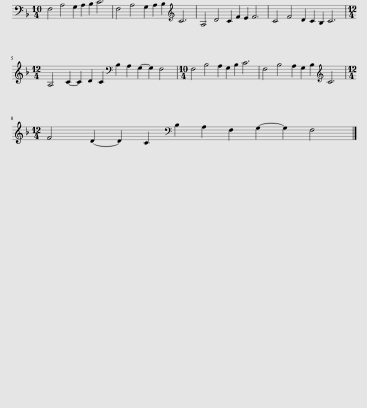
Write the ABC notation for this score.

X:1
L:1/8
M:10/4
I:linebreak $
K:F
V:1 bass
V:1
 F,4 A,4 G,2 A,2 B,2 C6 | F,4 A,4 G,2 A,2 B,2[K:treble] C6 | A,4 D4 C2 F2 E2 F6 | C4 F4 D2 C2 B,2 C6 |$[M:12/4] A,4 C2- C2 D2 C2[K:bass] B,2 A,2 G,2- G,2 F,4 | %5
[M:10/4] F,4 B,4 A,2 G,2 B,2 C6 | F,4 B,4 A,2 G,2 B,2[K:treble] C6 |$[M:12/4] F4 D2- D2 C2[K:bass] B,2 A,2 F,2 G,2- G,2 F,4 |] %8
